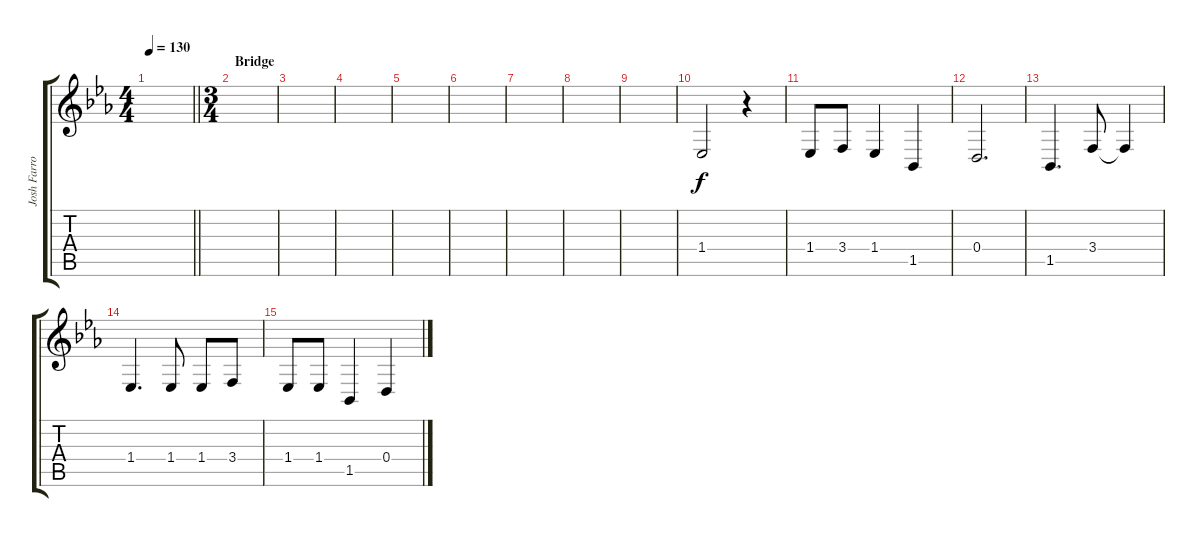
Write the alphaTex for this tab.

\track ("Josh Farro (Vocals)" "Josh Farro") {instrument tenorsax}
\staff {score tabs}
\tuning (E4 B3 G3 D3 A2 E2) {hide}
\ts (4 4)
\tempo 130
\clef g2
\barLineRight lightlight
\ks eb
|
\ts (3 4)
\section ("" "Bridge")
|
|
|
|
|
|
|
|
1.4.2 r.4 |
1.4.8 3.4.8 1.4.4 1.5.4 |
0.4.2{d} |
1.5.4{d} 3.4.8 3.4{t}.4 |
1.4.4{d} 1.4.8 1.4.8 3.4.8 |
1.4.8 1.4.8 1.5.4 0.4.4
